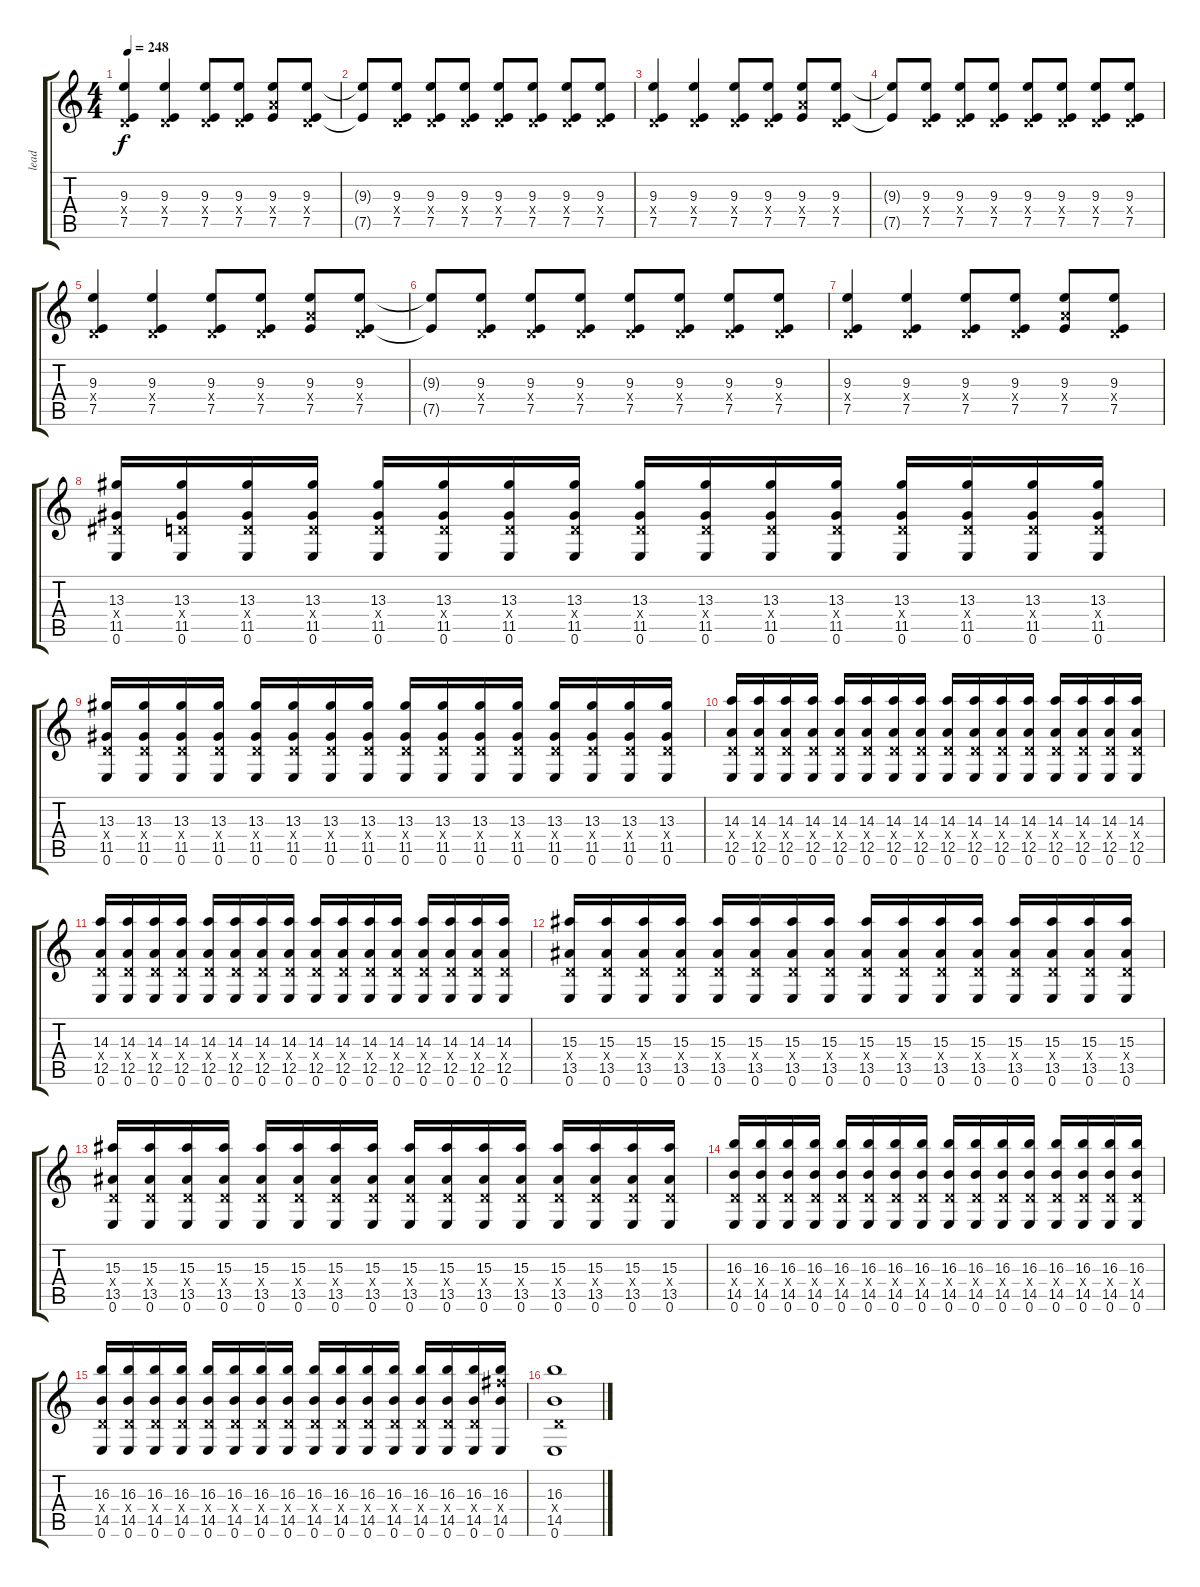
\track ("lead" "lead") {instrument overdrivenguitar}
\staff {score tabs}
\tuning (E4 B3 G3 D3 A2 E2) {hide}
\ts (4 4)
\tempo 248
\clef g2
\ks c
(9.3 0.4{x} 7.5).4{dy f} (9.3 0.4{x} 7.5).4 (9.3 0.4{x} 7.5).8 (9.3 0.4{x} 7.5).8 (9.3 7.4{x} 7.5).8 (9.3 0.4{x} 7.5).8 |
(9.3{t} 7.5{t}).8 (9.3 0.4{x} 7.5).8 (9.3 0.4{x} 7.5).8 (9.3 0.4{x} 7.5).8 (9.3 0.4{x} 7.5).8 (9.3 0.4{x} 7.5).8 (9.3 0.4{x} 7.5).8 (9.3 0.4{x} 7.5).8 |
(9.3 0.4{x} 7.5).4 (9.3 0.4{x} 7.5).4 (9.3 0.4{x} 7.5).8 (9.3 0.4{x} 7.5).8 (9.3 7.4{x} 7.5).8 (9.3 0.4{x} 7.5).8 |
(9.3{t} 7.5{t}).8 (9.3 0.4{x} 7.5).8 (9.3 0.4{x} 7.5).8 (9.3 0.4{x} 7.5).8 (9.3 0.4{x} 7.5).8 (9.3 0.4{x} 7.5).8 (9.3 0.4{x} 7.5).8 (9.3 0.4{x} 7.5).8 |
(9.3 0.4{x} 7.5).4 (9.3 0.4{x} 7.5).4 (9.3 0.4{x} 7.5).8 (9.3 0.4{x} 7.5).8 (9.3 7.4{x} 7.5).8 (9.3 0.4{x} 7.5).8 |
(9.3{t} 7.5{t}).8 (9.3 0.4{x} 7.5).8 (9.3 0.4{x} 7.5).8 (9.3 0.4{x} 7.5).8 (9.3 0.4{x} 7.5).8 (9.3 0.4{x} 7.5).8 (9.3 0.4{x} 7.5).8 (9.3 0.4{x} 7.5).8 |
(9.3 0.4{x} 7.5).4 (9.3 0.4{x} 7.5).4 (9.3 0.4{x} 7.5).8 (9.3 0.4{x} 7.5).8 (9.3 7.4{x} 7.5).8 (9.3 0.4{x} 7.5).8 |
(13.3 1.4{x} 11.5 0.6).16 (13.3 0.4{x} 11.5 0.6).16 (13.3 0.4{x} 11.5 0.6).16 (13.3 0.4{x} 11.5 0.6).16 (13.3 0.4{x} 11.5 0.6).16 (13.3 0.4{x} 11.5 0.6).16 (13.3 0.4{x} 11.5 0.6).16 (13.3 0.4{x} 11.5 0.6).16 (13.3 0.4{x} 11.5 0.6).16 (13.3 0.4{x} 11.5 0.6).16 (13.3 0.4{x} 11.5 0.6).16 (13.3 0.4{x} 11.5 0.6).16 (13.3 0.4{x} 11.5 0.6).16 (13.3 0.4{x} 11.5 0.6).16 (13.3 0.4{x} 11.5 0.6).16 (13.3 0.4{x} 11.5 0.6).16 |
(13.3 0.4{x} 11.5 0.6).16 (13.3 0.4{x} 11.5 0.6).16 (13.3 0.4{x} 11.5 0.6).16 (13.3 0.4{x} 11.5 0.6).16 (13.3 0.4{x} 11.5 0.6).16 (13.3 0.4{x} 11.5 0.6).16 (13.3 0.4{x} 11.5 0.6).16 (13.3 0.4{x} 11.5 0.6).16 (13.3 0.4{x} 11.5 0.6).16 (13.3 0.4{x} 11.5 0.6).16 (13.3 0.4{x} 11.5 0.6).16 (13.3 0.4{x} 11.5 0.6).16 (13.3 0.4{x} 11.5 0.6).16 (13.3 0.4{x} 11.5 0.6).16 (13.3 0.4{x} 11.5 0.6).16 (13.3 0.4{x} 11.5 0.6).16 |
(14.3 0.4{x} 12.5 0.6).16 (14.3 0.4{x} 12.5 0.6).16 (14.3 0.4{x} 12.5 0.6).16 (14.3 0.4{x} 12.5 0.6).16 (14.3 0.4{x} 12.5 0.6).16 (14.3 0.4{x} 12.5 0.6).16 (14.3 0.4{x} 12.5 0.6).16 (14.3 0.4{x} 12.5 0.6).16 (14.3 0.4{x} 12.5 0.6).16 (14.3 0.4{x} 12.5 0.6).16 (14.3 0.4{x} 12.5 0.6).16 (14.3 0.4{x} 12.5 0.6).16 (14.3 0.4{x} 12.5 0.6).16 (14.3 0.4{x} 12.5 0.6).16 (14.3 0.4{x} 12.5 0.6).16 (14.3 0.4{x} 12.5 0.6).16 |
(14.3 0.4{x} 12.5 0.6).16 (14.3 0.4{x} 12.5 0.6).16 (14.3 0.4{x} 12.5 0.6).16 (14.3 0.4{x} 12.5 0.6).16 (14.3 0.4{x} 12.5 0.6).16 (14.3 0.4{x} 12.5 0.6).16 (14.3 0.4{x} 12.5 0.6).16 (14.3 0.4{x} 12.5 0.6).16 (14.3 0.4{x} 12.5 0.6).16 (14.3 0.4{x} 12.5 0.6).16 (14.3 0.4{x} 12.5 0.6).16 (14.3 0.4{x} 12.5 0.6).16 (14.3 0.4{x} 12.5 0.6).16 (14.3 0.4{x} 12.5 0.6).16 (14.3 0.4{x} 12.5 0.6).16 (14.3 0.4{x} 12.5 0.6).16 |
(15.3 0.4{x} 13.5 0.6).16 (15.3 0.4{x} 13.5 0.6).16 (15.3 0.4{x} 13.5 0.6).16 (15.3 0.4{x} 13.5 0.6).16 (15.3 0.4{x} 13.5 0.6).16 (15.3 0.4{x} 13.5 0.6).16 (15.3 0.4{x} 13.5 0.6).16 (15.3 0.4{x} 13.5 0.6).16 (15.3 0.4{x} 13.5 0.6).16 (15.3 0.4{x} 13.5 0.6).16 (15.3 0.4{x} 13.5 0.6).16 (15.3 0.4{x} 13.5 0.6).16 (15.3 0.4{x} 13.5 0.6).16 (15.3 0.4{x} 13.5 0.6).16 (15.3 0.4{x} 13.5 0.6).16 (15.3 0.4{x} 13.5 0.6).16 |
(15.3 0.4{x} 13.5 0.6).16 (15.3 0.4{x} 13.5 0.6).16 (15.3 0.4{x} 13.5 0.6).16 (15.3 0.4{x} 13.5 0.6).16 (15.3 0.4{x} 13.5 0.6).16 (15.3 0.4{x} 13.5 0.6).16 (15.3 0.4{x} 13.5 0.6).16 (15.3 0.4{x} 13.5 0.6).16 (15.3 0.4{x} 13.5 0.6).16 (15.3 0.4{x} 13.5 0.6).16 (15.3 0.4{x} 13.5 0.6).16 (15.3 0.4{x} 13.5 0.6).16 (15.3 0.4{x} 13.5 0.6).16 (15.3 0.4{x} 13.5 0.6).16 (15.3 0.4{x} 13.5 0.6).16 (15.3 0.4{x} 13.5 0.6).16 |
(16.3 0.4{x} 14.5 0.6).16 (16.3 0.4{x} 14.5 0.6).16 (16.3 0.4{x} 14.5 0.6).16 (16.3 0.4{x} 14.5 0.6).16 (16.3 0.4{x} 14.5 0.6).16 (16.3 0.4{x} 14.5 0.6).16 (16.3 0.4{x} 14.5 0.6).16 (16.3 0.4{x} 14.5 0.6).16 (16.3 0.4{x} 14.5 0.6).16 (16.3 0.4{x} 14.5 0.6).16 (16.3 0.4{x} 14.5 0.6).16 (16.3 0.4{x} 14.5 0.6).16 (16.3 0.4{x} 14.5 0.6).16 (16.3 0.4{x} 14.5 0.6).16 (16.3 0.4{x} 14.5 0.6).16 (16.3 0.4{x} 14.5 0.6).16 |
(16.3 0.4{x} 14.5 0.6).16 (16.3 0.4{x} 14.5 0.6).16 (16.3 0.4{x} 14.5 0.6).16 (16.3 0.4{x} 14.5 0.6).16 (16.3 0.4{x} 14.5 0.6).16 (16.3 0.4{x} 14.5 0.6).16 (16.3 0.4{x} 14.5 0.6).16 (16.3 0.4{x} 14.5 0.6).16 (16.3 0.4{x} 14.5 0.6).16 (16.3 0.4{x} 14.5 0.6).16 (16.3 0.4{x} 14.5 0.6).16 (16.3 0.4{x} 14.5 0.6).16 (16.3 0.4{x} 14.5 0.6).16 (16.3 0.4{x} 14.5 0.6).16 (16.3 0.4{x} 14.5 0.6).16 (16.3 16.4{x} 14.5 0.6).16 |
(16.3 0.4{x} 14.5 0.6).1
